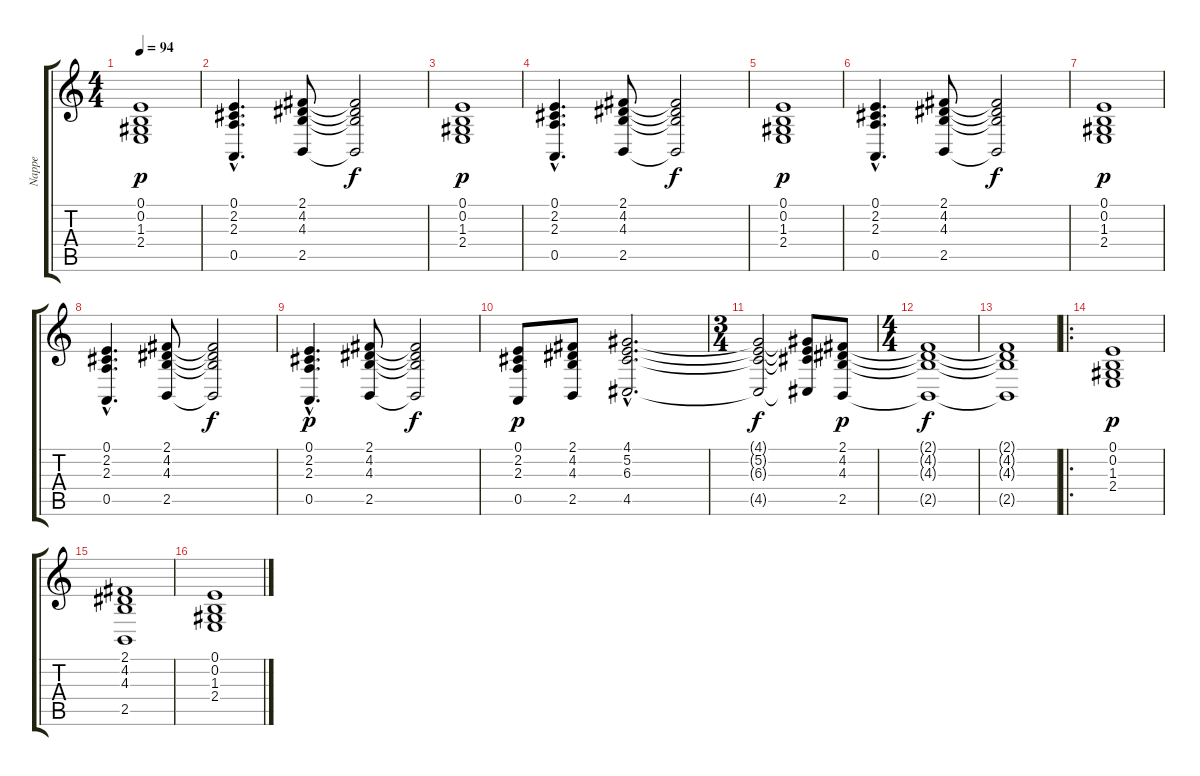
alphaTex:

\track ("Nappe" "Nappe") {instrument pad2warm}
\staff {score tabs}
\tuning (E4 B3 G3 D3 A2 E2) {hide}
\ts (4 4)
\tempo 94
\clef g2
\ks c
(0.1 0.2 1.3 2.4).1{dy p} |
(0.1{hac} 2.2{hac} 2.3{hac} 0.5{hac}).4{d} (2.1 4.2 4.3 2.5).8 (2.1{t} 4.2{t} 4.3{t} 2.5{t}).2{dy f} |
(0.1 0.2 1.3 2.4).1{dy p} |
(0.1{hac} 2.2{hac} 2.3{hac} 0.5{hac}).4{d} (2.1 4.2 4.3 2.5).8 (2.1{t} 4.2{t} 4.3{t} 2.5{t}).2{dy f} |
(0.1 0.2 1.3 2.4).1{dy p} |
(0.1{hac} 2.2{hac} 2.3{hac} 0.5{hac}).4{d} (2.1 4.2 4.3 2.5).8 (2.1{t} 4.2{t} 4.3{t} 2.5{t}).2{dy f} |
(0.1 0.2 1.3 2.4).1{dy p} |
(0.1{hac} 2.2{hac} 2.3{hac} 0.5{hac}).4{d} (2.1 4.2 4.3 2.5).8 (2.1{t} 4.2{t} 4.3{t} 2.5{t}).2{dy f} |
(0.1{hac} 2.2{hac} 2.3{hac} 0.5{hac}).4{d dy p} (2.1 4.2 4.3 2.5).8 (2.1{t} 4.2{t} 4.3{t} 2.5{t}).2{dy f} |
(0.1 2.2 2.3 0.5).8{dy p} (2.1 4.2 4.3 2.5).8 (4.1{hac} 5.2{hac} 6.3{hac} 4.5{hac}).2{d} |
\ts (3 4)
(4.1{t} 5.2{t} 6.3{t} 4.5{t}).2{dy f} (4.1{t} 5.2{t} 6.3{t} 4.5{t}).8 (2.1 4.2 4.3 2.5).8{dy p} |
\ts (4 4)
(2.1{t} 4.2{t} 4.3{t} 2.5{t}).1{dy f} |
(2.1{t} 4.2{t} 4.3{t} 2.5{t}).1 |
\ro
(0.1 0.2 1.3 2.4).1{dy p} |
(2.1 4.2 4.3 2.5).1 |
(0.1 0.2 1.3 2.4).1
